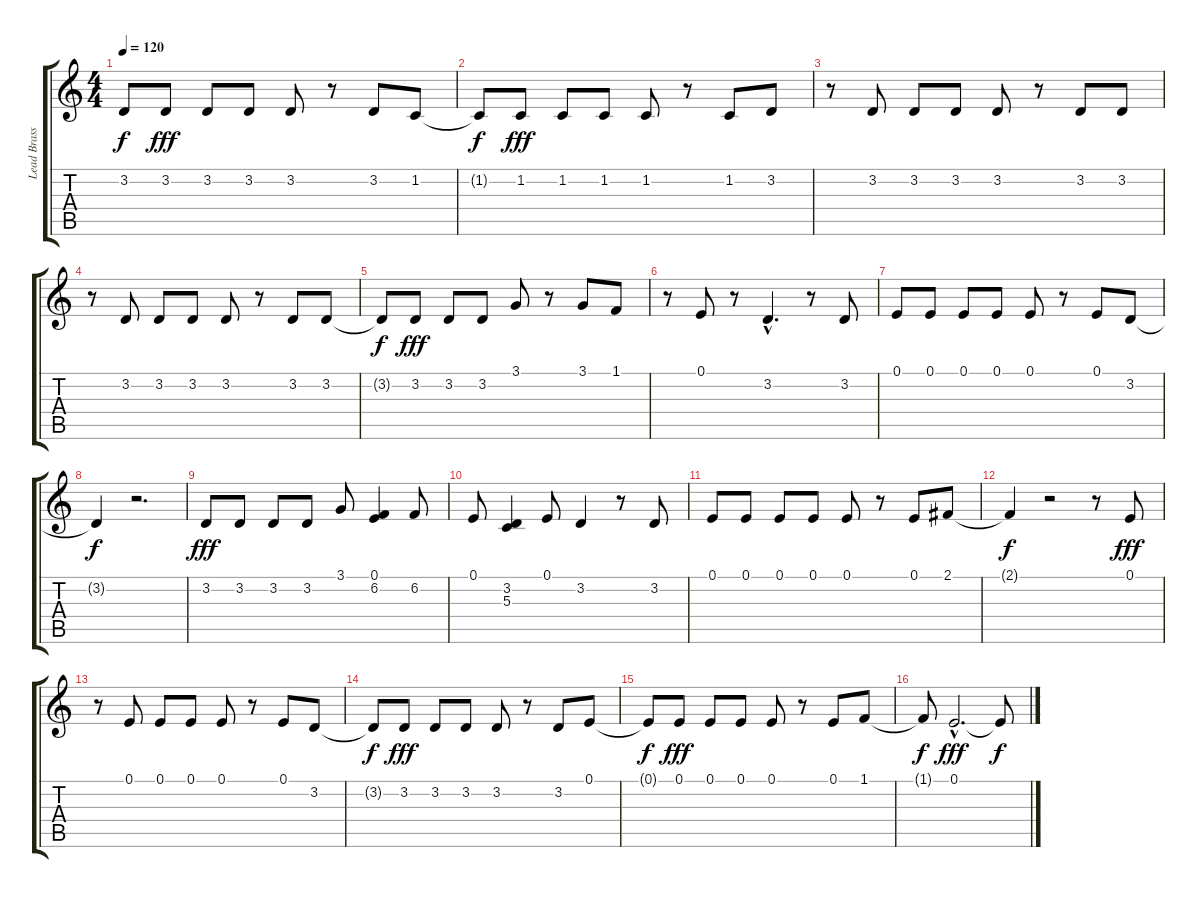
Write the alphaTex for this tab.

\track ("Lead Brass      " "Lead Brass") {instrument lead5charang}
\staff {score tabs}
\tuning (E4 B3 G3 D3 A2 E2) {hide}
\ts (4 4)
\tempo 120
\clef g2
\ks c
3.2{t}.8{dy f} 3.2.8{dy fff} 3.2.8 3.2.8 3.2.8 r.8 3.2.8 1.2.8 |
1.2{t}.8{dy f} 1.2.8{dy fff} 1.2.8 1.2.8 1.2.8 r.8 1.2.8 3.2.8 |
r.8 3.2.8 3.2.8 3.2.8 3.2.8 r.8 3.2.8 3.2.8 |
r.8 3.2.8 3.2.8 3.2.8 3.2.8 r.8 3.2.8 3.2.8 |
3.2{t}.8{dy f} 3.2.8{dy fff} 3.2.8 3.2.8 3.1.8 r.8 3.1.8 1.1.8 |
r.8 0.1.8 r.8 3.2{hac}.4{d} r.8 3.2.8 |
0.1.8 0.1.8 0.1.8 0.1.8 0.1.8 r.8 0.1.8 3.2.8 |
3.2{t}.4{dy f} r.2{d} |
3.2.8{dy fff} 3.2.8 3.2.8 3.2.8 3.1.8 (0.1 6.2).4 6.2.8 |
0.1.8 (3.2 5.3).4 0.1.8 3.2.4 r.8 3.2.8 |
0.1.8 0.1.8 0.1.8 0.1.8 0.1.8 r.8 0.1.8 2.1.8 |
2.1{t}.4{dy f} r.2 r.8 0.1.8{dy fff} |
r.8 0.1.8 0.1.8 0.1.8 0.1.8 r.8 0.1.8 3.2.8 |
3.2{t}.8{dy f} 3.2.8{dy fff} 3.2.8 3.2.8 3.2.8 r.8 3.2.8 0.1.8 |
0.1{t}.8{dy f} 0.1.8{dy fff} 0.1.8 0.1.8 0.1.8 r.8 0.1.8 1.1.8 |
1.1{t}.8{dy f} 0.1{hac}.2{d dy fff} 0.1{t}.8{dy f}
